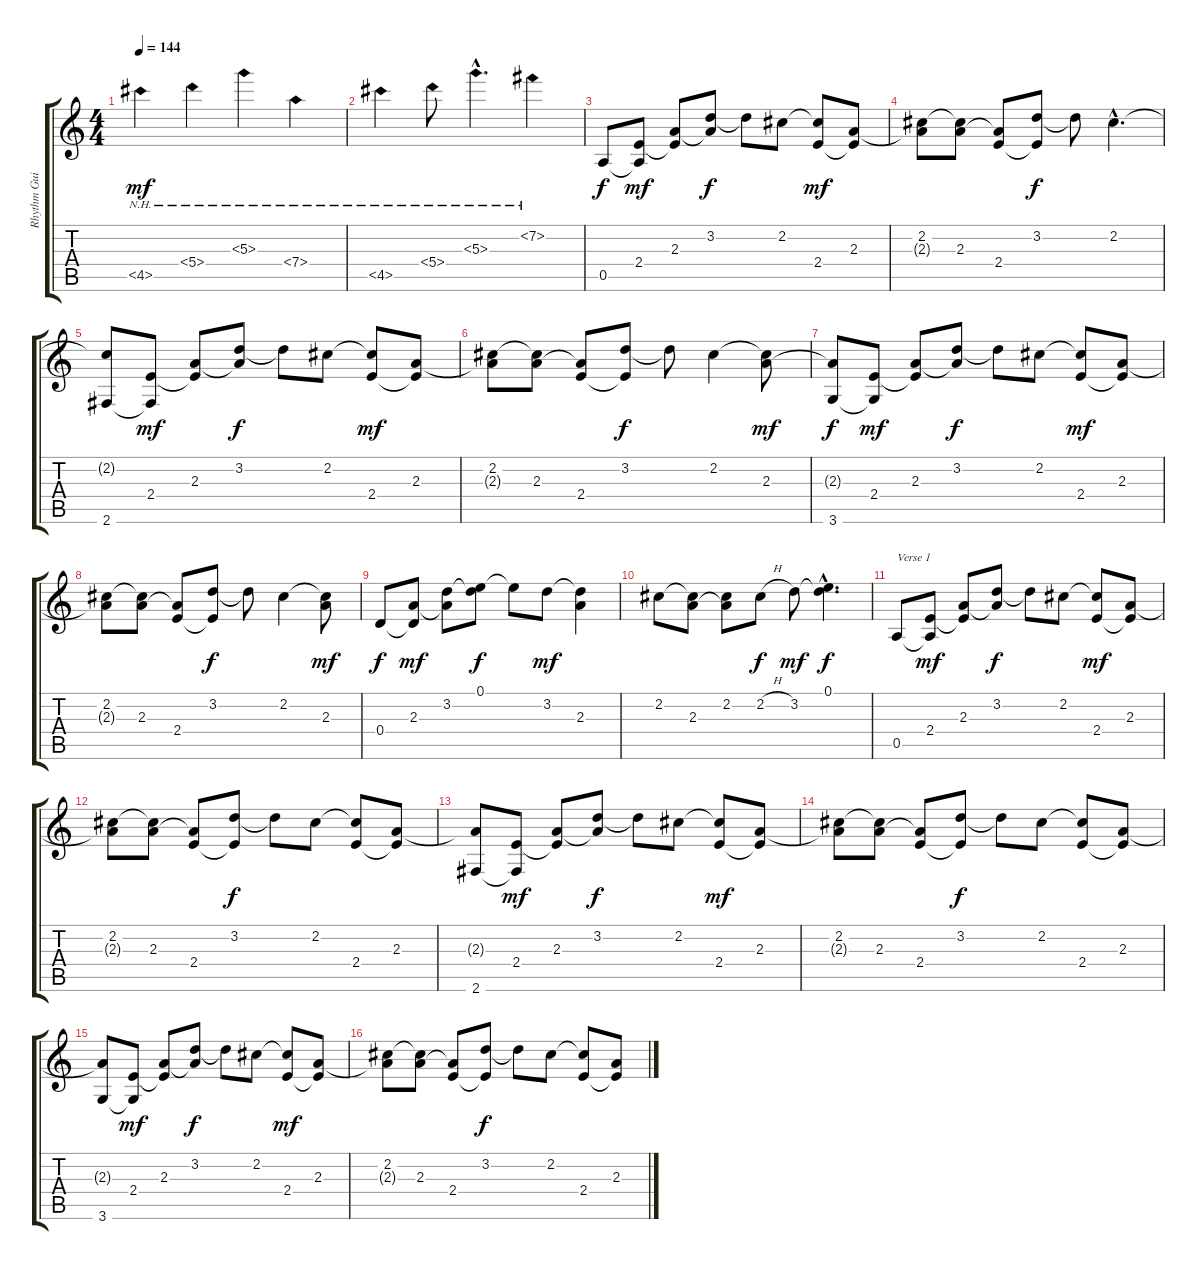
\track ("Rhythm Guitar 1" "Rhythm Gui") {instrument distortionguitar}
\staff {score tabs}
\tuning (E4 B3 G3 D3 A2 E2) {hide}
\ts (4 4)
\tempo 144
\clef g2
\ks c
4.5{nh}.4{dy mf} 5.4{nh}.4 5.3{nh}.4 7.4{nh}.4 |
4.5{nh}.4 5.4{nh}.8 5.3{nh hac}.4{d} 7.2{nh}.4 |
0.5.8{dy f volume 13 instrument distortionguitar} (2.4 0.5{t}).8{dy mf} (2.3 2.4{t}).8 (3.2 2.3{t}).8{dy f} 3.2{t}.8 2.2.8 (2.2{t} 2.4).8{dy mf} (2.3 2.4{t}).8 |
(2.2 2.3{t}).8 (2.2{t} 2.3).8 (2.3{t} 2.4).8 (3.2 2.4{t}).8{dy f} 3.2{t}.8 2.2{hac}.4{d} |
(2.2{t} 2.6).8 (2.4 2.6{t}).8{dy mf} (2.3 2.4{t}).8 (3.2 2.3{t}).8{dy f} 3.2{t}.8 2.2.8 (2.2{t} 2.4).8{dy mf} (2.3 2.4{t}).8 |
(2.2 2.3{t}).8 (2.2{t} 2.3).8 (2.3{t} 2.4).8 (3.2 2.4{t}).8{dy f} 3.2{t}.8 2.2.4 (2.2{t} 2.3).8{dy mf} |
(2.3{t} 3.6).8{dy f} (2.4 3.6{t}).8{dy mf} (2.3 2.4{t}).8 (3.2 2.3{t}).8{dy f} 3.2{t}.8 2.2.8 (2.2{t} 2.4).8{dy mf} (2.3 2.4{t}).8 |
(2.2 2.3{t}).8 (2.2{t} 2.3).8 (2.3{t} 2.4).8 (3.2 2.4{t}).8{dy f} 3.2{t}.8 2.2.4 (2.2{t} 2.3).8{dy mf} |
0.4.8{dy f} (2.3 0.4{t}).8{dy mf} (3.2 2.3{t}).8 (0.1 3.2{t}).8{dy f} 0.1{t}.8 3.2.8{dy mf} (3.2{t} 2.3).4 |
2.2.8 (2.2{t} 2.3).8 (2.2 2.3{t}).8 2.2{h}.8{dy f} 3.2.8{dy mf} (0.1{hac} 3.2{hac t}).4{d dy f} |
0.5.8{txt "Verse 1"} (2.4 0.5{t}).8{dy mf} (2.3 2.4{t}).8 (3.2 2.3{t}).8{dy f} 3.2{t}.8 2.2.8 (2.2{t} 2.4).8{dy mf} (2.3 2.4{t}).8 |
(2.2 2.3{t}).8 (2.2{t} 2.3).8 (2.3{t} 2.4).8 (3.2 2.4{t}).8{dy f} 3.2{t}.8 2.2.8 (2.2{t} 2.4).8 (2.3 2.4{t}).8 |
(2.3{t} 2.6).8 (2.4 2.6{t}).8{dy mf} (2.3 2.4{t}).8 (3.2 2.3{t}).8{dy f} 3.2{t}.8 2.2.8 (2.2{t} 2.4).8{dy mf} (2.3 2.4{t}).8 |
(2.2 2.3{t}).8 (2.2{t} 2.3).8 (2.3{t} 2.4).8 (3.2 2.4{t}).8{dy f} 3.2{t}.8 2.2.8 (2.2{t} 2.4).8 (2.3 2.4{t}).8 |
(2.3{t} 3.6).8 (2.4 3.6{t}).8{dy mf} (2.3 2.4{t}).8 (3.2 2.3{t}).8{dy f} 3.2{t}.8 2.2.8 (2.2{t} 2.4).8{dy mf} (2.3 2.4{t}).8 |
(2.2 2.3{t}).8 (2.2{t} 2.3).8 (2.3{t} 2.4).8 (3.2 2.4{t}).8{dy f} 3.2{t}.8 2.2.8 (2.2{t} 2.4).8 (2.3 2.4{t}).8
